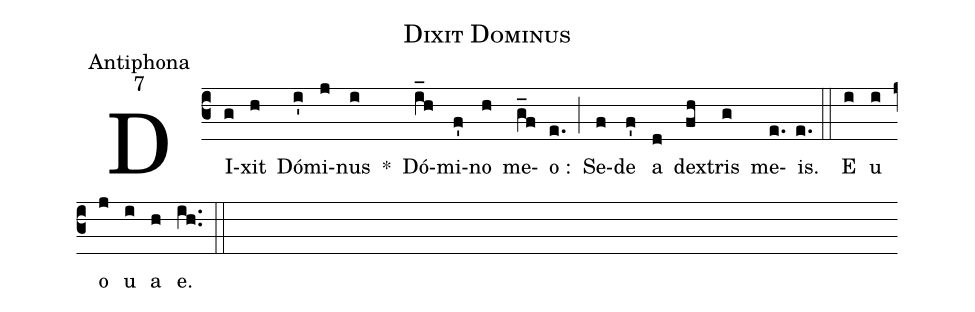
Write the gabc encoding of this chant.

name:Dixit Dominus;
office-part:Antiphona;
mode:7;
%%
(c3) DI(g)xit(h) Dó(i')mi(j)nus(i) *() Dó(i_h)mi(f')no(h) me(g_f)o :(e.) (;) Se(f)de(f') a(d) dex(fh)tris(g) me(e.)is.(e.) (::) E(i) u(i) o(j) u(i) a(h) e.(ih..) (::)
